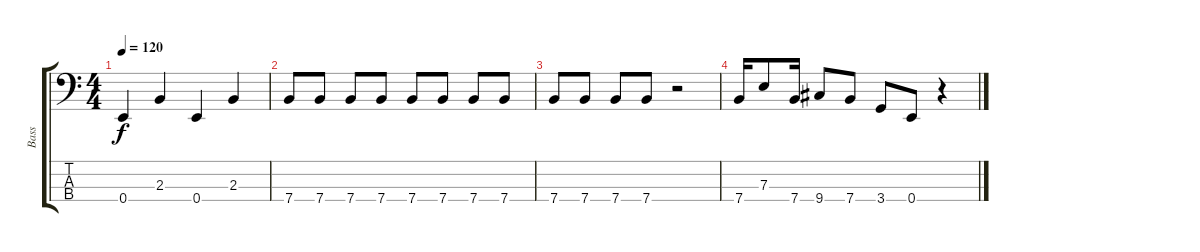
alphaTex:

\track ("Bass" "Bass") {instrument electricbasspick}
\staff {score tabs}
\tuning (G2 D2 A1 E1) {hide}
\ts (4 4)
\tempo 120
\clef f4
\ks c
0.4.4{dy f} 2.3.4 0.4.4 2.3.4 |
7.4.8 7.4.8 7.4.8 7.4.8 7.4.8 7.4.8 7.4.8 7.4.8 |
7.4.8 7.4.8 7.4.8 7.4.8 r.2 |
7.4.16 7.3.8 7.4.16 9.4.8 7.4.8 3.4.8 0.4.8 r.4
